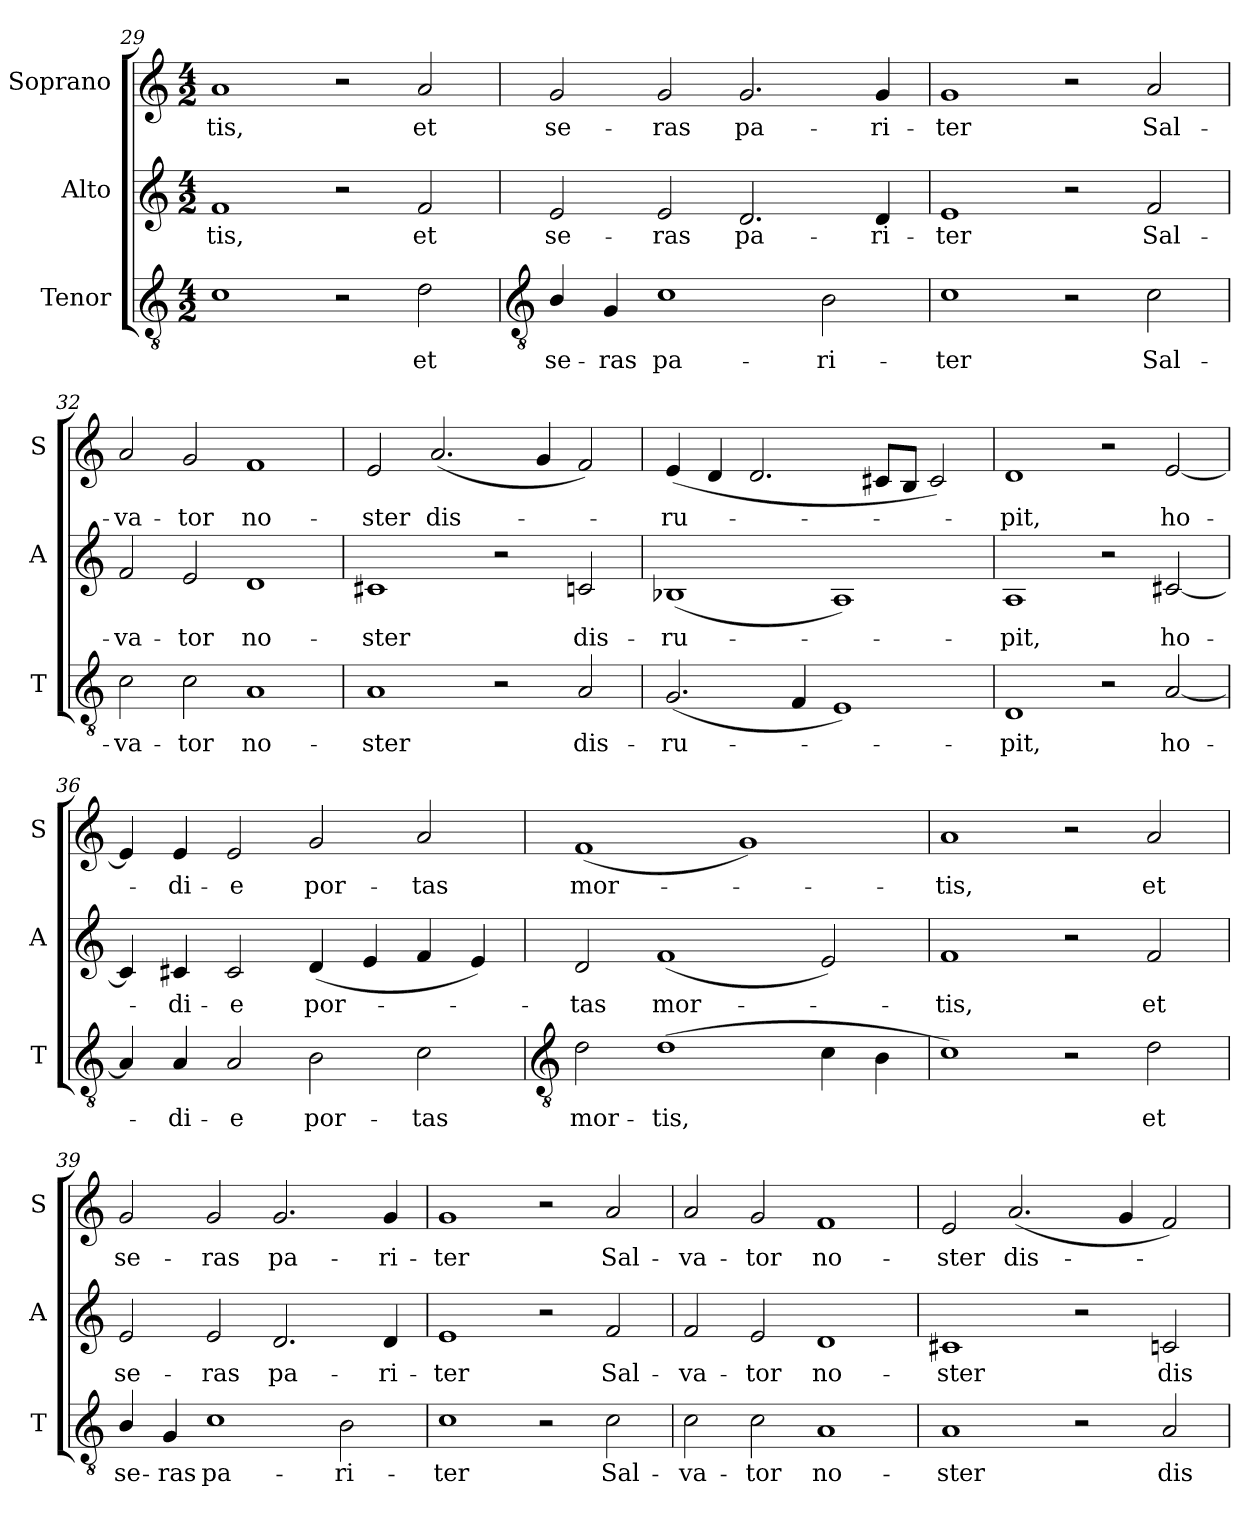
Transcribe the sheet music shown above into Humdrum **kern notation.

**kern	**text	**kern	**text	**kern	**text
*part3	*part3	*part2	*part2	*part1	*part1
*staff3	*staff3	*staff2	*staff2	*staff1	*staff1
*I"Tenor	*	*I"Alto	*	*I"Soprano	*
*I'T	*	*I'A	*	*I'S	*
*clefGv2	*	*clefG2	*	*clefG2	*
*k[]	*	*k[]	*	*k[]	*
*C:	*	*C:	*	*C:	*
*M4/2	*	*M4/2	*	*M4/2	*
=29	=29	=29	=29	=29	=29
!	!	!	!LO:LY:b	!	!LO:LY:b
1c	.	1f	tis,	1a	tis,
2r	.	2r	.	2r	.
!	!LO:LY:b	!	!LO:LY:b	!	!LO:LY:b
2d	et	2f	et	2a	et
!!LO:LB:g=z
=30	=30	=30	=30	=30	=30
*clefGv2	*	*	*	*	*
!	!LO:LY:b	!	!LO:LY:b	!	!LO:LY:b
4B/	se-	2e	se-	2g	se-
!	!LO:LY:b	!	!	!	!
4G	-ras	.	.	.	.
!	!LO:LY:b	!	!LO:LY:b	!	!LO:LY:b
1c	pa-	2e	-ras	2g	-ras
!	!	!	!LO:LY:b	!	!LO:LY:b
.	.	2.d	pa-	2.g	pa-
!	!LO:LY:b	!	!	!	!
2B	-ri-	.	.	.	.
!	!	!	!LO:LY:b	!	!LO:LY:b
.	.	4d	-ri-	4g	-ri-
=31	=31	=31	=31	=31	=31
!	!LO:LY:b	!	!LO:LY:b	!	!LO:LY:b
1c	-ter	1e	-ter	1g	-ter
2r	.	2r	.	2r	.
!	!LO:LY:b	!	!LO:LY:b	!	!LO:LY:b
2c	Sal-	2f	Sal-	2a	Sal-
=32	=32	=32	=32	=32	=32
!	!LO:LY:b	!	!LO:LY:b	!	!LO:LY:b
2c	-va-	2f	-va-	2a	-va-
!	!LO:LY:b	!	!LO:LY:b	!	!LO:LY:b
2c	-tor	2e	-tor	2g	-tor
!	!LO:LY:b	!	!LO:LY:b	!	!LO:LY:b
1A	no-	1d	no-	1f	no-
=33	=33	=33	=33	=33	=33
!	!LO:LY:b	!	!LO:LY:b	!	!LO:LY:b
1A	-ster	1c#X	-ster	2e	-ster
!	!	!	!	!	!LO:LY:b
.	.	.	.	(<2.a	dis-
2r	.	2r	.	.	.
.	.	.	.	4g	.
!	!LO:LY:b	!	!LO:LY:b	!	!
2A/	dis-	2c	dis-	2f)	.
=34	=34	=34	=34	=34	=34
!	!LO:LY:b	!	!LO:LY:b	!	!LO:LY:b
(<2.G	-ru-	(<1B-X	-ru-	(<4e	ru-
.	.	.	.	4d	.
.	.	.	.	2.d	.
4F	.	.	.	.	.
1E)	.	1A)	.	.	.
.	.	.	.	8c#XL	.
.	.	.	.	8BJ	.
.	.	.	.	2c#)	.
=35	=35	=35	=35	=35	=35
!	!LO:LY:b	!	!LO:LY:b	!	!LO:LY:b
1D	pit,	1A	pit,	1d	pit,
2r	.	2r	.	2r	.
!	!LO:LY:b	!	!LO:LY:b	!	!LO:LY:b
[2A	ho-	[2c#X	ho-	[2e	ho-
=36	=36	=36	=36	=36	=36
4A]	.	4c#]	.	4e]	.
!	!LO:LY:b	!	!LO:LY:b	!	!LO:LY:b
4A	di-	4c#	di-	4e	di-
!	!LO:LY:b	!	!LO:LY:b	!	!LO:LY:b
2A	-e	2c#	-e	2e	-e
!	!LO:LY:b	!	!LO:LY:b	!	!LO:LY:b
2B	por-	(<4d	por-	2g	por-
.	.	4e	.	.	.
!	!LO:LY:b	!	!	!	!LO:LY:b
2c	-tas	4f	.	2a	-tas
.	.	4e)	.	.	.
!!LO:LB:g=z
=37	=37	=37	=37	=37	=37
*clefGv2	*	*	*	*	*
!	!LO:LY:b	!	!LO:LY:b	!	!LO:LY:b
2d	mor-	2d	tas	(<1f	mor-
!	!LO:LY:b	!	!LO:LY:b	!	!
(>1d	-tis,	(<1f	mor-	.	.
.	.	.	.	1g)	.
4c	.	2e)	.	.	.
4B	.	.	.	.	.
=38	=38	=38	=38	=38	=38
!	!	!	!LO:LY:b	!	!LO:LY:b
1c)	.	1f	tis,	1a	tis,
2r	.	2r	.	2r	.
!	!LO:LY:b	!	!LO:LY:b	!	!LO:LY:b
2d	et	2f	et	2a	et
=39	=39	=39	=39	=39	=39
!	!LO:LY:b	!	!LO:LY:b	!	!LO:LY:b
4B/	se-	2e	se-	2g	se-
!	!LO:LY:b	!	!	!	!
4G	-ras	.	.	.	.
!	!LO:LY:b	!	!LO:LY:b	!	!LO:LY:b
1c	pa-	2e	-ras	2g	-ras
!	!	!	!LO:LY:b	!	!LO:LY:b
.	.	2.d	pa-	2.g	pa-
!	!LO:LY:b	!	!	!	!
2B	-ri-	.	.	.	.
!	!	!	!LO:LY:b	!	!LO:LY:b
.	.	4d	-ri-	4g	-ri-
=40	=40	=40	=40	=40	=40
!	!LO:LY:b	!	!LO:LY:b	!	!LO:LY:b
1c	-ter	1e	-ter	1g	-ter
2r	.	2r	.	2r	.
!	!LO:LY:b	!	!LO:LY:b	!	!LO:LY:b
2c	Sal-	2f	Sal-	2a	Sal-
=41	=41	=41	=41	=41	=41
!	!LO:LY:b	!	!LO:LY:b	!	!LO:LY:b
2c	-va-	2f	-va-	2a	-va-
!	!LO:LY:b	!	!LO:LY:b	!	!LO:LY:b
2c	-tor	2e	-tor	2g	-tor
!	!LO:LY:b	!	!LO:LY:b	!	!LO:LY:b
1A	no-	1d	no-	1f	no-
=42	=42	=42	=42	=42	=42
!	!LO:LY:b	!	!LO:LY:b	!	!LO:LY:b
1A	-ster	1c#X	-ster	2e	-ster
!	!	!	!	!	!LO:LY:b
.	.	.	.	(<2.a	dis-
2r	.	2r	.	.	.
.	.	.	.	4g	.
!	!LO:LY:b	!	!LO:LY:b	!	!
2A/	dis-	2cn	dis-	2f)	.
=	=	=	=	=	=
*-	*-	*-	*-	*-	*-
